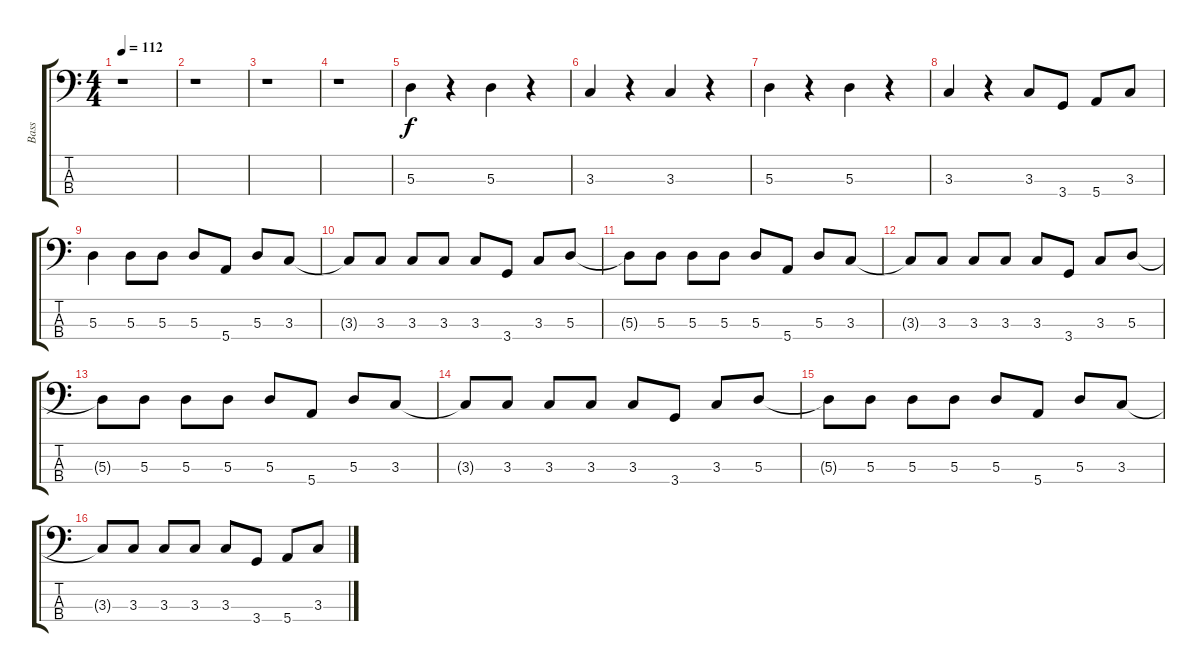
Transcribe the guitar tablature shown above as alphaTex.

\track ("Bass" "Bass") {instrument acousticbass}
\staff {score tabs}
\tuning (G2 D2 A1 E1) {hide}
\ts (4 4)
\tempo 112
\clef f4
\ks c
r.1{dy f instrument acousticbass} |
r.1 |
r.1 |
r.1 |
5.3.4 r.4 5.3.4 r.4 |
3.3.4 r.4 3.3.4 r.4 |
5.3.4 r.4 5.3.4 r.4 |
3.3.4 r.4 3.3.8 3.4.8 5.4.8 3.3.8 |
5.3.4 5.3.8 5.3.8 5.3.8 5.4.8 5.3.8 3.3.8 |
3.3{t}.8 3.3.8 3.3.8 3.3.8 3.3.8 3.4.8 3.3.8 5.3.8 |
5.3{t}.8 5.3.8 5.3.8 5.3.8 5.3.8 5.4.8 5.3.8 3.3.8 |
3.3{t}.8 3.3.8 3.3.8 3.3.8 3.3.8 3.4.8 3.3.8 5.3.8 |
5.3{t}.8 5.3.8 5.3.8 5.3.8 5.3.8 5.4.8 5.3.8 3.3.8 |
3.3{t}.8 3.3.8 3.3.8 3.3.8 3.3.8 3.4.8 3.3.8 5.3.8 |
5.3{t}.8 5.3.8 5.3.8 5.3.8 5.3.8 5.4.8 5.3.8 3.3.8 |
3.3{t}.8 3.3.8 3.3.8 3.3.8 3.3.8 3.4.8 5.4.8 3.3.8
